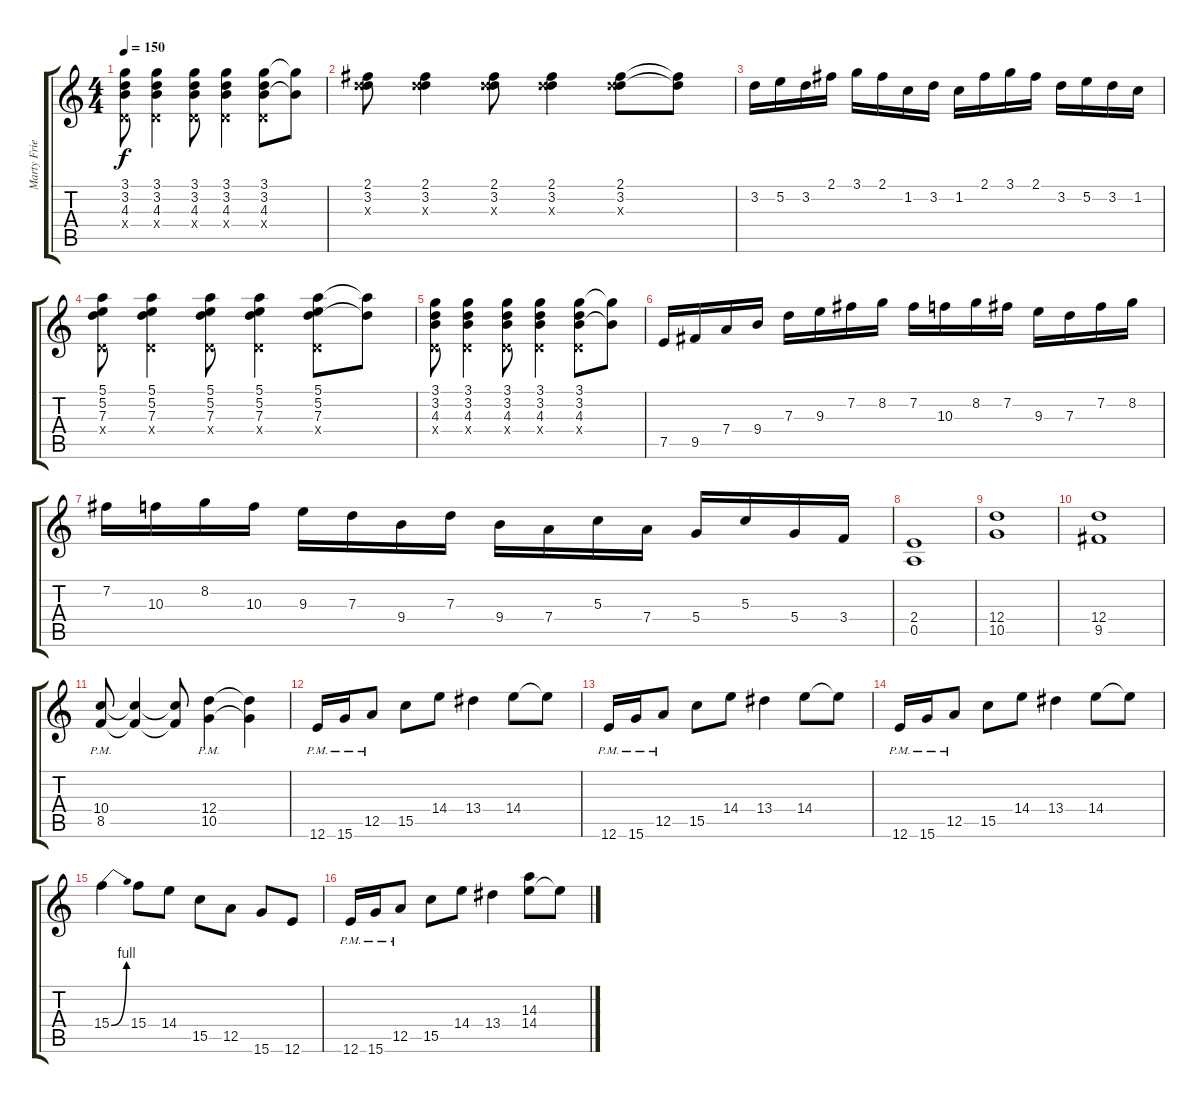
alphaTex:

\track ("Marty Friedman" "Marty Frie") {instrument distortionguitar}
\staff {score tabs}
\tuning (E4 B3 G3 D3 A2 E2) {hide}
\ts (4 4)
\tempo 150
\clef g2
\ks c
(3.1 3.2 4.3 0.4{x}).8{dy f} (3.1 3.2 4.3 0.4{x}).4 (3.1 3.2 4.3 0.4{x}).8 (3.1 3.2 4.3 0.4{x}).4 (3.1 3.2 4.3 0.4{x}).8 (3.1{t} 4.3{t}).8 |
(2.1 3.2 7.3{x}).8 (2.1 3.2 7.3{x}).4 (2.1 3.2 7.3{x}).8 (2.1 3.2 7.3{x}).4 (2.1 3.2 7.3{x}).8 (2.1{t} 7.3{t}).8 |
3.2.16 5.2.16 3.2.16 2.1.16 3.1.16 2.1.16 1.2.16 3.2.16 1.2.16 2.1.16 3.1.16 2.1.16 3.2.16 5.2.16 3.2.16 1.2.16 |
(5.1 5.2 7.3 0.4{x}).8 (5.1 5.2 7.3 0.4{x}).4 (5.1 5.2 7.3 0.4{x}).8 (5.1 5.2 7.3 0.4{x}).4 (5.1 5.2 7.3 0.4{x}).8 (5.1{t} 7.3{t}).8 |
(3.1 3.2 4.3 0.4{x}).8 (3.1 3.2 4.3 0.4{x}).4 (3.1 3.2 4.3 0.4{x}).8 (3.1 3.2 4.3 0.4{x}).4 (3.1 3.2 4.3 0.4{x}).8 (3.1{t} 4.3{t}).8 |
7.5.16 9.5.16 7.4.16 9.4.16 7.3.16 9.3.16 7.2.16 8.2.16 7.2.16 10.3.16 8.2.16 7.2.16 9.3.16 7.3.16 7.2.16 8.2.16 |
7.2.16 10.3.16 8.2.16 10.3.16 9.3.16 7.3.16 9.4.16 7.3.16 9.4.16 7.4.16 5.3.16 7.4.16 5.4.16 5.3.16 5.4.16 3.4.16 |
(2.4 0.5).1 |
(12.4 10.5).1 |
(12.4 9.5).1 |
(10.4 8.5{pm}).8 (10.4{t} 8.5{t}).4 (10.4{t} 8.5{t}).8 (12.4 10.5{pm}).4 (12.4{t} 10.5{t}).4 |
12.6{pm}.16 15.6{pm}.16 12.5{pm}.8 15.5.8 14.4.8 13.4.4 14.4.8 14.4{t}.8 |
12.6{pm}.16 15.6{pm}.16 12.5{pm}.8 15.5.8 14.4.8 13.4.4 14.4.8 14.4{t}.8 |
12.6{pm}.16 15.6{pm}.16 12.5{pm}.8 15.5.8 14.4.8 13.4.4 14.4.8 14.4{t}.8 |
15.4{be (bend 0 0 60 4)}.4 15.4.8 14.4.8 15.5.8 12.5.8 15.6.8 12.6.8 |
12.6{pm}.16 15.6{pm}.16 12.5{pm}.8 15.5.8 14.4.8 13.4.4 (14.3 14.4).8 14.4{t}.8
